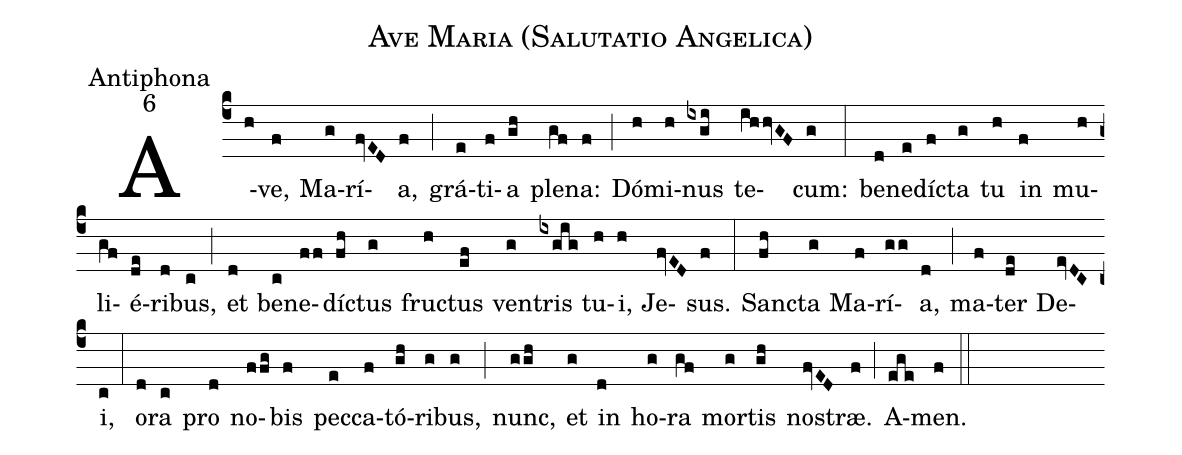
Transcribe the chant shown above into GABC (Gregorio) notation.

name:Ave Maria (Salutatio Angelica);
office-part:Antiphona;
mode:6;
%%
(c4) A(h)ve,(f) Ma(g)rí(fvED)a,(f) (;) grá(e)ti(f)a(gh) ple(gf)na:(f) (;) Dó(h)mi(h)nus(ixgi) te(ihhvGF)cum:(g) (:) be(d)ne(e)dí(f)cta(g) tu(h) in(f) mu(h)li(gf)é(de)ri(d)bus,(c) (;) et(d) be(c)ne(ff)dí(fh)ctus(g) fru(h)ctus(ef) ven(g)tris(ixgig) tu(h)i,(h) Je(fvED)sus.(f) (:) San(fh)cta(g) Ma(f)rí(gg)a,(d) (;) ma(f)ter(de) De(evDC)i,(c) (:) o(d)ra(c) pro(d) no(ffg)bis(f) pec(e)ca(f)tó(gh)ri(g)bus,(g) (;) nunc,(ggh) et(g) in(d) ho(g)ra(gf) mor(g)tis(gh) no(fvED)stræ.(f) (;) A(ege)men.(f) (::)
